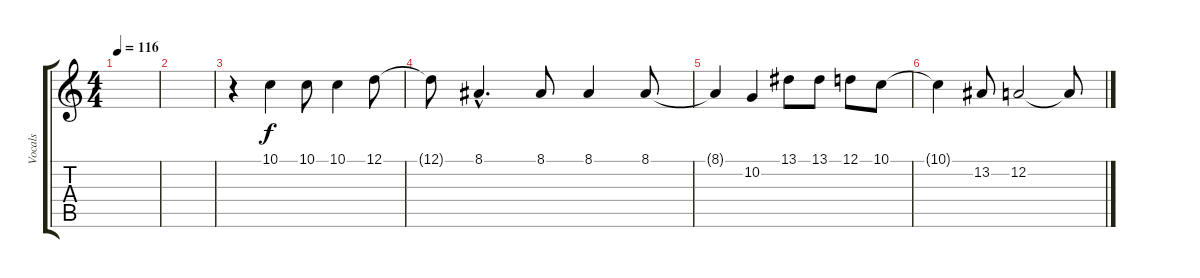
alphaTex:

\track ("Vocals" "Vocals") {instrument violin}
\staff {score tabs}
\tuning (D4 A3 F3 C3 G2 D2) {hide}
\ts (4 4)
\tempo 116
\clef g2
\ks c
|
|
r.4 10.1.4 10.1.8 10.1.4 12.1.8 |
12.1{t}.8 8.1{hac}.4{d} 8.1.8 8.1.4 8.1.8 |
8.1{t}.4 10.2.4 13.1.8 13.1.8 12.1.8 10.1.8 |
10.1{t}.4 13.2.8 12.2.2 12.2{t}.8
